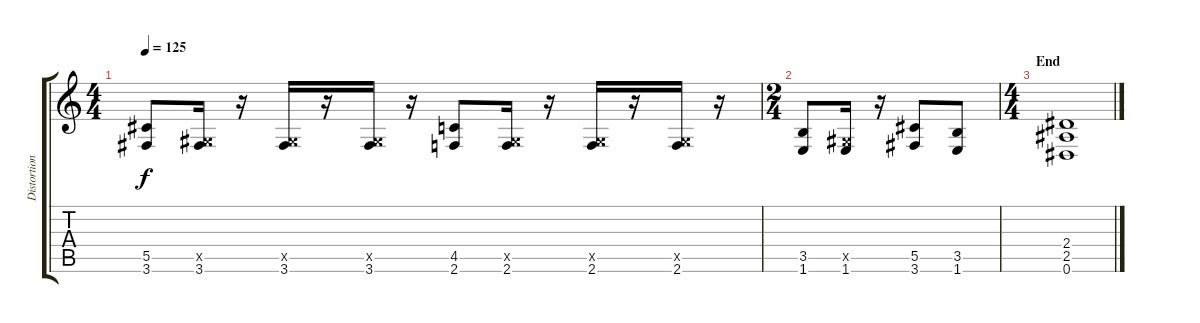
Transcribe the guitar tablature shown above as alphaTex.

\track ("Distortion Guitar" "Distortion") {instrument distortionguitar}
\staff {score tabs}
\tuning (Eb4 Bb3 Gb3 Db3 Ab2 Eb2) {hide}
\ts (4 4)
\tempo 125
\clef g2
\ks c
(5.5 3.6).8{dy f} (0.5{x} 3.6).16 r.16 (0.5{x} 3.6).16 r.16 (0.5{x} 3.6).16 r.16 (4.5 2.6).8 (0.5{x} 2.6).16 r.16 (0.5{x} 2.6).16 r.16 (0.5{x} 2.6).16 r.16 |
\ts (2 4)
(3.5 1.6).8 (0.5{x} 1.6).16 r.16 (5.5 3.6).8 (3.5 1.6).8 |
\ts (4 4)
\section ("" "End")
(2.4 2.5 0.6).1
